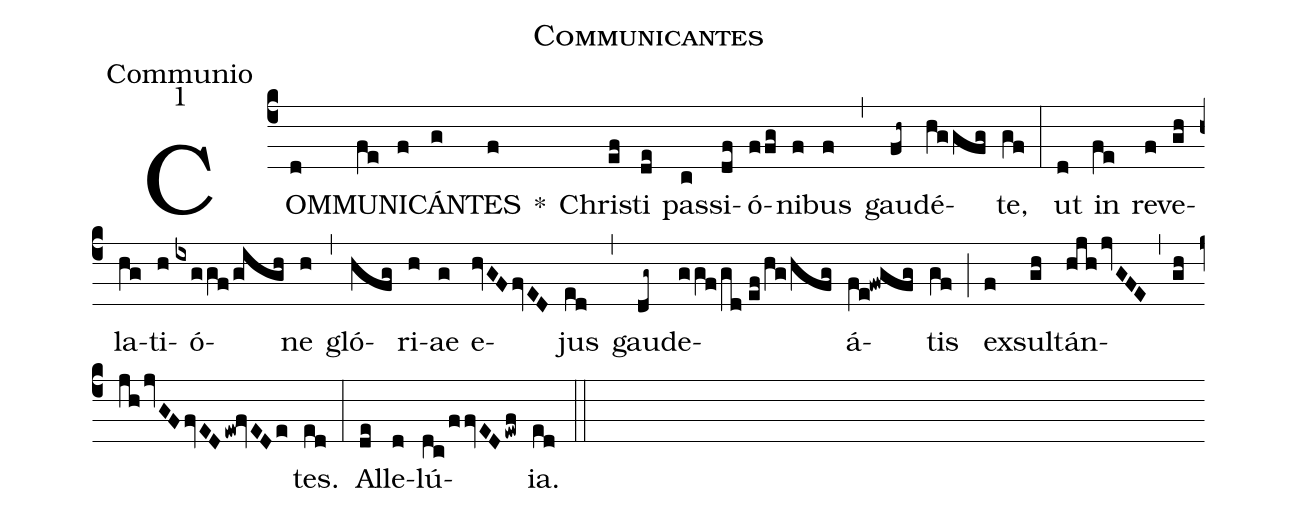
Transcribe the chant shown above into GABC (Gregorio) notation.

name:Communicantes;
office-part:Communio;
mode:1;
%%
(c4) COM(d)MU(fe)NI(f)CÁN(g)TES(f) *() Chri(ef)sti(de) pas(c)si(df)ó(ffg)ni(f)bus(f) (,) gau(fh~)dé(hggfg)te,(gf) (:) ut(d) in(fe) re(f)ve(gh)la(hg)ti(h)ó(ixggf/gigh)ne(h) (,) gló(hfg)ri(h)ae(g) e(hvGFfvED)jus(ed) (,) gau(dg~)de(ggf/gd//ef/hg/hfg)á(fe!fwgfg)tis(gf) (;) ex(f)sul(gh)tán(hjh/jvGFE,gh/jh/jvGFfvED/ew!fvEDe)tes.(ed) (:) Al(de)le(d)lú(dc/ffvEDewf)ia.(ed) (::)
